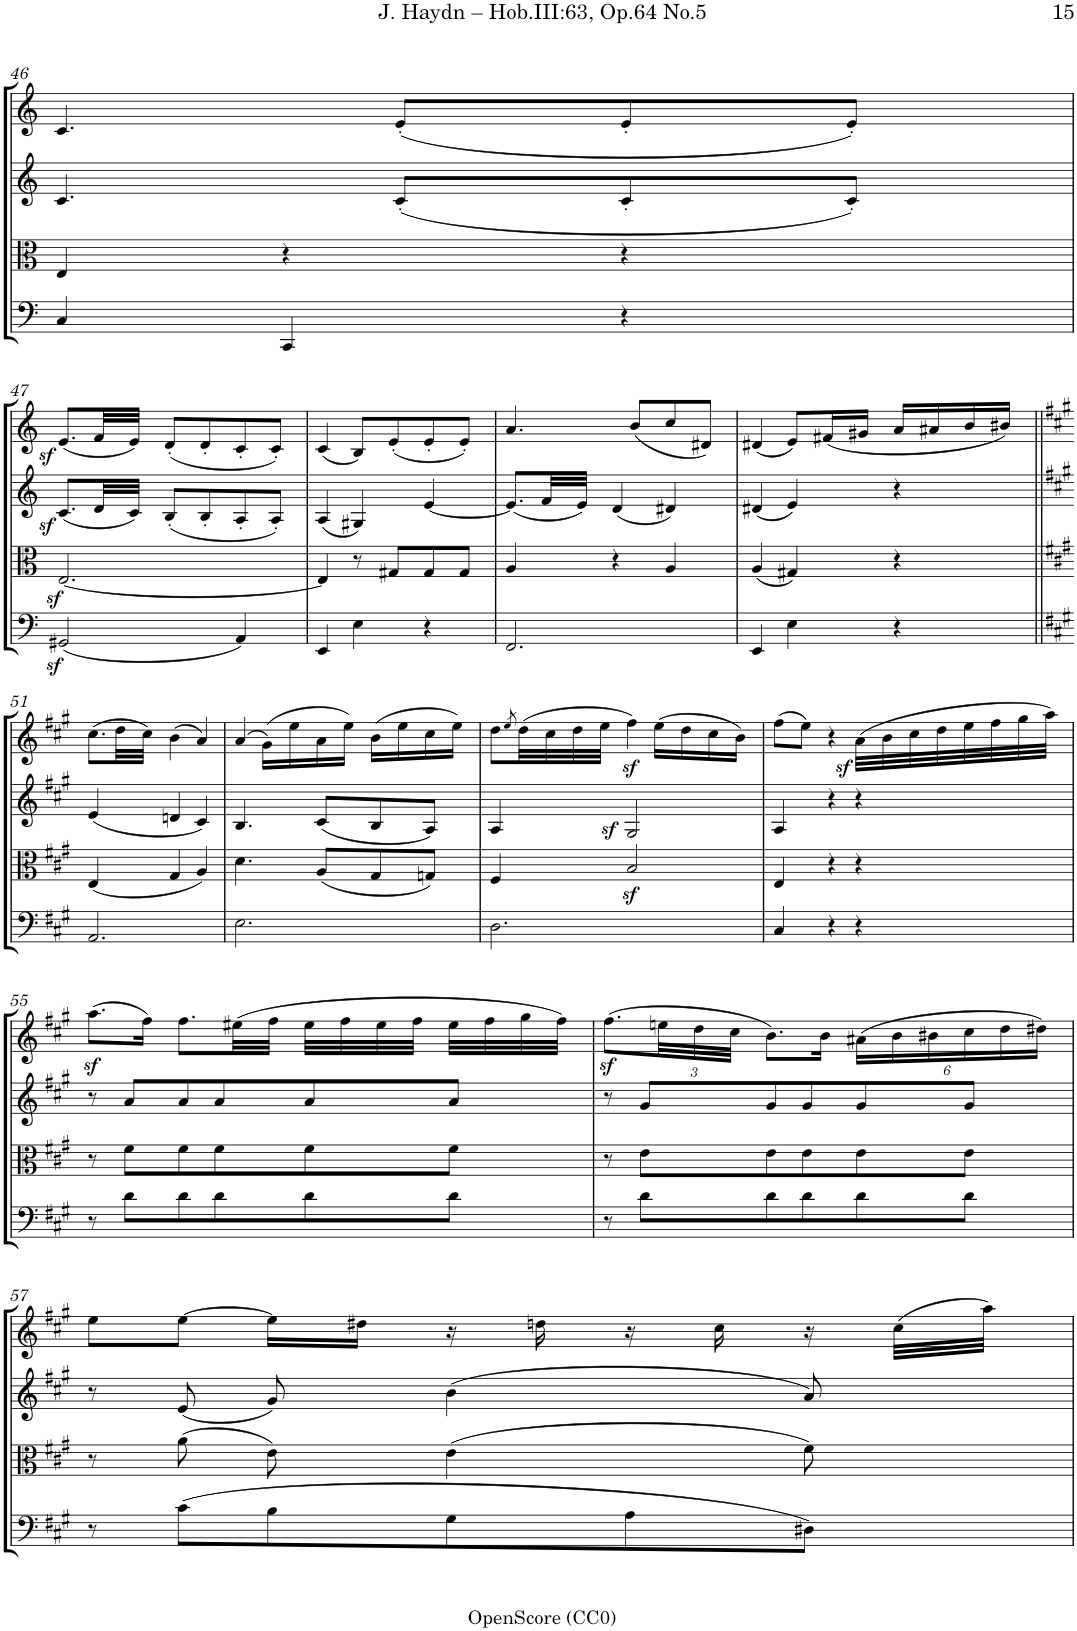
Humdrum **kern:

**kern	**kern	**kern	**kern
*part4	*part3	*part2	*part1
*staff4	*staff3	*staff2	*staff1
*I"Violoncello	*I"Viola	*I"Violin 2	*I"Violin 1
*I'Vc	*I'Vla	*I'Vln	*I'Vln
!!LO:PB:g=z
*clefF4	*clefC3	*clefG2	*clefG2
*k[]	*k[]	*k[]	*k[]
*M3/4	*M3/4	*M3/4	*M3/4
=46	=46	=46	=46
4C/	4E/	4.c/	4.c/
4CC/	4r	.	.
.	.	(8c'/L	(8e'/L
4r	4r	8c'/	8e'/
.	.	8c'/J)	8e'/J)
!!LO:LB:g=z
=47	=47	=47	=47
(2GG#Xz</	[2.Ez</	(8.cz</L	(8.ez</L
.	.	32d/LL	32f/LL
.	.	32c/JJJ)	32e/JJJ)
.	.	(8B'/L	(8d'/L
.	.	8B'/	8d'/
4AA/)	.	8A'/	8c'/
.	.	8A'/J)	8c'/J)
=48	=48	=48	=48
4EE/	4E/]	(4A/	(4c/
4E\	8r	4G#X/)	8B/L)
.	8G#X/L	.	(8e'/
4r	8G#/	[4e/	8e'/
.	8G#/J	.	8e'/J)
=49	=49	=49	=49
2.FF/	4A/	(8.e/L]	4.a/
.	.	32f/LL	.
.	.	32e/JJJ)	.
.	4r	(4d/	.
.	.	.	(8b/L
.	4A/	4d#X/)	8cc/
.	.	.	8d#X/J)
=50	=50	=50	=50
4EE/	(4A/	(4d#X/	(4d#X/
4E\	4G#X/)	4e/)	8e/L)
.	.	.	(16f#X/L
.	.	.	16g#X/JJ
4r	4r	4r	16a/LL
.	.	.	16a#X/
.	.	.	16b/
.	.	.	16b#X/JJ)
!!LO:LB:g=z
=51||	=51||	=51||	=51||
*k[f#c#g#]	*k[f#c#g#]	*k[f#c#g#]	*k[f#c#g#]
2.AA/	(4E/	(4e/	(8.cc#\L
.	.	.	32dd\LL
.	.	.	32cc#\JJJ)
.	4G#/	4dn/	(4b\
.	4A/)	4c#/)	4a/)
=52	=52	=52	=52
2.E\	4.d\	4.B/	(4a/
.	.	.	(16g#\LL)
.	.	.	16ee\
.	(8A/L	(8c#/L	16a\
.	.	.	16ee\JJ)
.	8G#/	8B/	(16b\LL
.	.	.	16ee\
.	8Gn/J)	8A/J)	16cc#\
.	.	.	16ee\JJ)
=53	=53	=53	=53
2.D\	4F#/	4A/	8dd\L
.	.	.	8qee/
.	.	.	(32dd\LL
.	.	.	32cc#\
.	.	.	32dd\
.	.	.	32ee\JJJ
.	2Bz</	2G#z</	4ff#z<\)
.	.	.	(16ee\LL
.	.	.	16dd\
.	.	.	16cc#\
.	.	.	16b\JJ)
=54	=54	=54	=54
4C#/	4E/	4A/	(8ff#\L
.	.	.	8ee\J)
4r	4r	4r	4r
4r	4r	4r	(32az<\LLL
.	.	.	32b\
.	.	.	32cc#\
.	.	.	32dd\
.	.	.	32ee\
.	.	.	32ff#\
.	.	.	32gg#\
.	.	.	32aa\JJJ)
!!LO:LB:g=z
=55	=55	=55	=55
8r	8r	8r	(8.aaz<\L
8d\L	8f#\L	8a/L	.
.	.	.	16ff#\Jk)
8d\	8f#\	8a/	8.ff#\L
8d\	8f#\	8a/	.
.	.	.	(32ee#X\LL
.	.	.	32ff#\JJJ
8d\	8f#\	8a/	32ee#\LLL
.	.	.	32ff#\
.	.	.	32ee#\
.	.	.	32ff#\JJJ
8d\J	8f#\J	8a/J	32ee#\LLL
.	.	.	32ff#\
.	.	.	32gg#\
.	.	.	32ff#\JJJ)
=56	=56	=56	=56
8r	8r	8r	(8.ff#z<\L
8d\L	8e\L	8g#/L	.
*	*	*	*Xbrackettup
.	.	.	48een\LL
.	.	.	48dd\
.	.	.	48cc#\JJJ
8d\	8e\	8g#/	8.b\L)
8d\	8e\	8g#/	.
.	.	.	16b\Jk
8d\	8e\	8g#/	(24a#X\LL
.	.	.	24b\
.	.	.	24b#X\
8d\J	8e\J	8g#/J	24cc#\
.	.	.	24dd\
.	.	.	24dd#X\JJ)
!!LO:LB:g=z
=57	=57	=57	=57
8r	8r	8r	8ee\L
(8c#\L	(8a\	(8e/	[8ee\J
8B\	8e\)	8g#/)	16ee\LL]
.	.	.	16dd#X\JJ
8G#\	(4e\	(4b\	16r
.	.	.	16ddn\
8A\	.	.	16r
.	.	.	16cc#\
8D#X\J)	8f#\)	8a/)	16r
.	.	.	(32cc#\LLL
.	.	.	32aa\JJJ)
=	=	=	=
*-	*-	*-	*-
